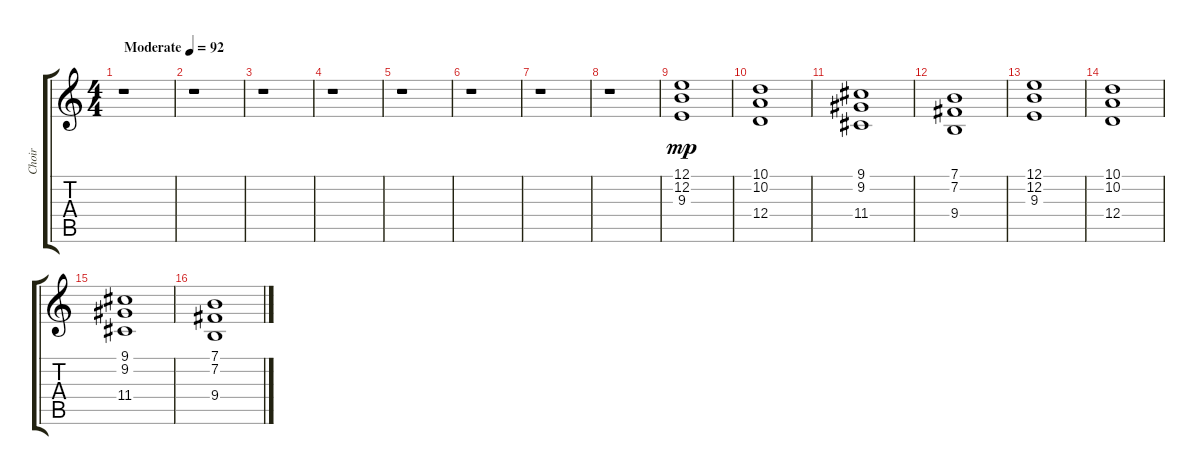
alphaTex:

\track ("Choir" "Choir") {instrument choiraahs}
\staff {score tabs}
\tuning (E4 B3 G3 D3 A2 E2) {hide}
\ts (4 4)
\tempo (92 "Moderate")
\clef g2
\ks c
r.1{dy mp instrument choiraahs} |
r.1 |
r.1 |
r.1 |
r.1 |
r.1 |
r.1 |
r.1 |
(12.1 12.2 9.3).1 |
(10.1 10.2 12.4).1 |
(9.1 9.2 11.4).1 |
(7.1 7.2 9.4).1 |
(12.1 12.2 9.3).1 |
(10.1 10.2 12.4).1 |
(9.1 9.2 11.4).1 |
(7.1 7.2 9.4).1
